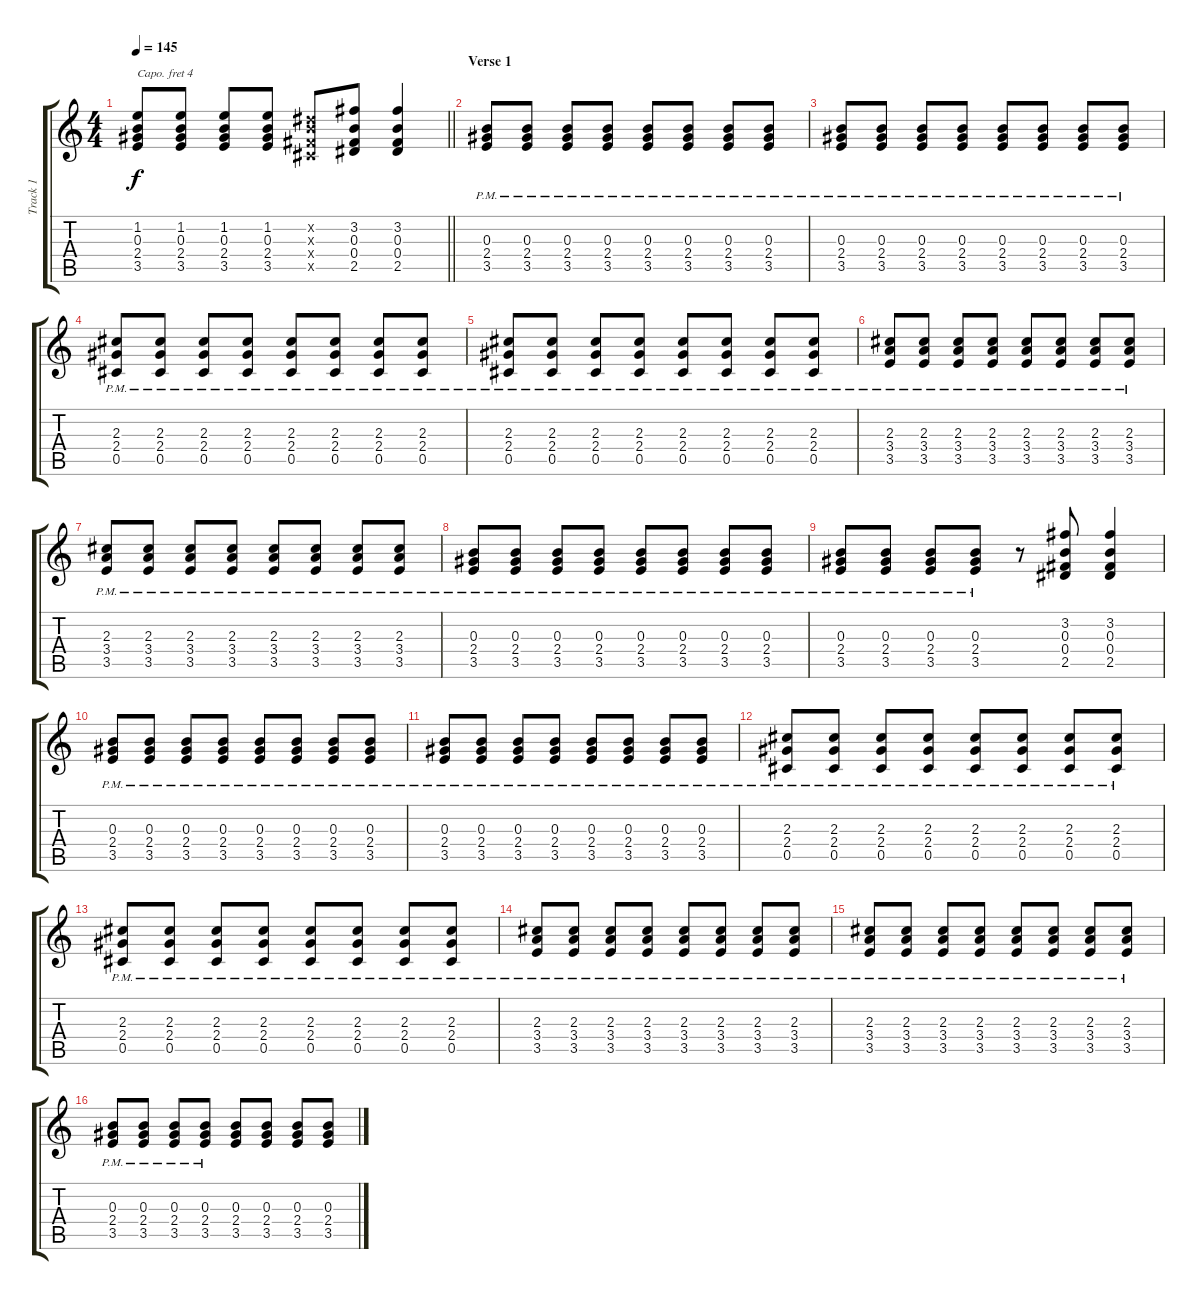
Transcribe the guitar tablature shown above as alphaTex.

\track ("Track 1" "Track 1") {instrument overdrivenguitar}
\staff {score tabs}
\capo 4
\tuning (E4 B3 G3 D3 A2 E2) {hide}
\ts (4 4)
\tempo 145
\clef g2
\barLineRight lightlight
\ks c
(1.2 0.3 2.4 3.5).8{dy f} (1.2 0.3 2.4 3.5).8 (1.2 0.3 2.4 3.5).8 (1.2 0.3 2.4 3.5).8 (0.2{x} 0.3{x} 0.4{x} 0.5{x}).8 (3.2 0.3 0.4 2.5).8 (3.2 0.3 0.4 2.5).4 |
\section ("" "Verse 1")
(0.3{pm} 2.4{pm} 3.5{pm}).8 (0.3{pm} 2.4{pm} 3.5{pm}).8 (0.3{pm} 2.4{pm} 3.5{pm}).8 (0.3{pm} 2.4{pm} 3.5{pm}).8 (0.3{pm} 2.4{pm} 3.5{pm}).8 (0.3{pm} 2.4{pm} 3.5{pm}).8 (0.3{pm} 2.4{pm} 3.5{pm}).8 (0.3{pm} 2.4{pm} 3.5{pm}).8 |
(0.3{pm} 2.4{pm} 3.5{pm}).8 (0.3{pm} 2.4{pm} 3.5{pm}).8 (0.3{pm} 2.4{pm} 3.5{pm}).8 (0.3{pm} 2.4{pm} 3.5{pm}).8 (0.3{pm} 2.4{pm} 3.5{pm}).8 (0.3{pm} 2.4{pm} 3.5{pm}).8 (0.3{pm} 2.4{pm} 3.5{pm}).8 (0.3{pm} 2.4{pm} 3.5{pm}).8 |
(2.3{pm} 2.4{pm} 0.5{pm}).8 (2.3{pm} 2.4{pm} 0.5{pm}).8 (2.3{pm} 2.4{pm} 0.5{pm}).8 (2.3{pm} 2.4{pm} 0.5{pm}).8 (2.3{pm} 2.4{pm} 0.5{pm}).8 (2.3{pm} 2.4{pm} 0.5{pm}).8 (2.3{pm} 2.4{pm} 0.5{pm}).8 (2.3{pm} 2.4{pm} 0.5{pm}).8 |
(2.3{pm} 2.4{pm} 0.5{pm}).8 (2.3{pm} 2.4{pm} 0.5{pm}).8 (2.3{pm} 2.4{pm} 0.5{pm}).8 (2.3{pm} 2.4{pm} 0.5{pm}).8 (2.3{pm} 2.4{pm} 0.5{pm}).8 (2.3{pm} 2.4{pm} 0.5{pm}).8 (2.3{pm} 2.4{pm} 0.5{pm}).8 (2.3{pm} 2.4{pm} 0.5{pm}).8 |
(2.3{pm} 3.4{pm} 3.5{pm}).8 (2.3{pm} 3.4{pm} 3.5{pm}).8 (2.3{pm} 3.4{pm} 3.5{pm}).8 (2.3{pm} 3.4{pm} 3.5{pm}).8 (2.3{pm} 3.4{pm} 3.5{pm}).8 (2.3{pm} 3.4{pm} 3.5{pm}).8 (2.3{pm} 3.4{pm} 3.5{pm}).8 (2.3{pm} 3.4{pm} 3.5{pm}).8 |
(2.3{pm} 3.4{pm} 3.5{pm}).8 (2.3{pm} 3.4{pm} 3.5{pm}).8 (2.3{pm} 3.4{pm} 3.5{pm}).8 (2.3{pm} 3.4{pm} 3.5{pm}).8 (2.3{pm} 3.4{pm} 3.5{pm}).8 (2.3{pm} 3.4{pm} 3.5{pm}).8 (2.3{pm} 3.4{pm} 3.5{pm}).8 (2.3{pm} 3.4{pm} 3.5{pm}).8 |
(0.3{pm} 2.4{pm} 3.5{pm}).8 (0.3{pm} 2.4{pm} 3.5{pm}).8 (0.3{pm} 2.4{pm} 3.5{pm}).8 (0.3{pm} 2.4{pm} 3.5{pm}).8 (0.3{pm} 2.4{pm} 3.5{pm}).8 (0.3{pm} 2.4{pm} 3.5{pm}).8 (0.3{pm} 2.4{pm} 3.5{pm}).8 (0.3{pm} 2.4{pm} 3.5{pm}).8 |
(0.3{pm} 2.4{pm} 3.5{pm}).8 (0.3{pm} 2.4{pm} 3.5{pm}).8 (0.3{pm} 2.4{pm} 3.5{pm}).8 (0.3 2.4{pm} 3.5{pm}).8 r.8 (3.2 0.3 0.4 2.5).8 (3.2 0.3 0.4 2.5).4 |
(0.3{pm} 2.4{pm} 3.5{pm}).8 (0.3{pm} 2.4{pm} 3.5{pm}).8 (0.3{pm} 2.4{pm} 3.5{pm}).8 (0.3{pm} 2.4{pm} 3.5{pm}).8 (0.3{pm} 2.4{pm} 3.5{pm}).8 (0.3{pm} 2.4{pm} 3.5{pm}).8 (0.3{pm} 2.4{pm} 3.5{pm}).8 (0.3{pm} 2.4{pm} 3.5{pm}).8 |
(0.3{pm} 2.4{pm} 3.5{pm}).8 (0.3{pm} 2.4{pm} 3.5{pm}).8 (0.3{pm} 2.4{pm} 3.5{pm}).8 (0.3{pm} 2.4{pm} 3.5{pm}).8 (0.3{pm} 2.4{pm} 3.5{pm}).8 (0.3{pm} 2.4{pm} 3.5{pm}).8 (0.3{pm} 2.4{pm} 3.5{pm}).8 (0.3{pm} 2.4{pm} 3.5{pm}).8 |
(2.3{pm} 2.4{pm} 0.5{pm}).8 (2.3{pm} 2.4{pm} 0.5{pm}).8 (2.3{pm} 2.4{pm} 0.5{pm}).8 (2.3{pm} 2.4{pm} 0.5{pm}).8 (2.3{pm} 2.4{pm} 0.5{pm}).8 (2.3{pm} 2.4{pm} 0.5{pm}).8 (2.3{pm} 2.4{pm} 0.5{pm}).8 (2.3{pm} 2.4{pm} 0.5{pm}).8 |
(2.3{pm} 2.4{pm} 0.5{pm}).8 (2.3{pm} 2.4{pm} 0.5{pm}).8 (2.3{pm} 2.4{pm} 0.5{pm}).8 (2.3{pm} 2.4{pm} 0.5{pm}).8 (2.3{pm} 2.4{pm} 0.5{pm}).8 (2.3{pm} 2.4{pm} 0.5{pm}).8 (2.3{pm} 2.4{pm} 0.5{pm}).8 (2.3{pm} 2.4{pm} 0.5{pm}).8 |
(2.3{pm} 3.4{pm} 3.5{pm}).8 (2.3{pm} 3.4{pm} 3.5{pm}).8 (2.3{pm} 3.4{pm} 3.5{pm}).8 (2.3{pm} 3.4{pm} 3.5{pm}).8 (2.3{pm} 3.4{pm} 3.5{pm}).8 (2.3{pm} 3.4{pm} 3.5{pm}).8 (2.3{pm} 3.4{pm} 3.5{pm}).8 (2.3{pm} 3.4{pm} 3.5{pm}).8 |
(2.3{pm} 3.4{pm} 3.5{pm}).8 (2.3{pm} 3.4{pm} 3.5{pm}).8 (2.3{pm} 3.4{pm} 3.5{pm}).8 (2.3{pm} 3.4{pm} 3.5{pm}).8 (2.3{pm} 3.4{pm} 3.5{pm}).8 (2.3{pm} 3.4{pm} 3.5{pm}).8 (2.3{pm} 3.4{pm} 3.5{pm}).8 (2.3{pm} 3.4{pm} 3.5{pm}).8 |
(0.3{pm} 2.4{pm} 3.5{pm}).8 (0.3{pm} 2.4{pm} 3.5{pm}).8 (0.3{pm} 2.4{pm} 3.5{pm}).8 (0.3{pm} 2.4{pm} 3.5{pm}).8 (0.3 2.4 3.5).8 (0.3 2.4 3.5).8 (0.3 2.4 3.5).8 (0.3 2.4 3.5).8
